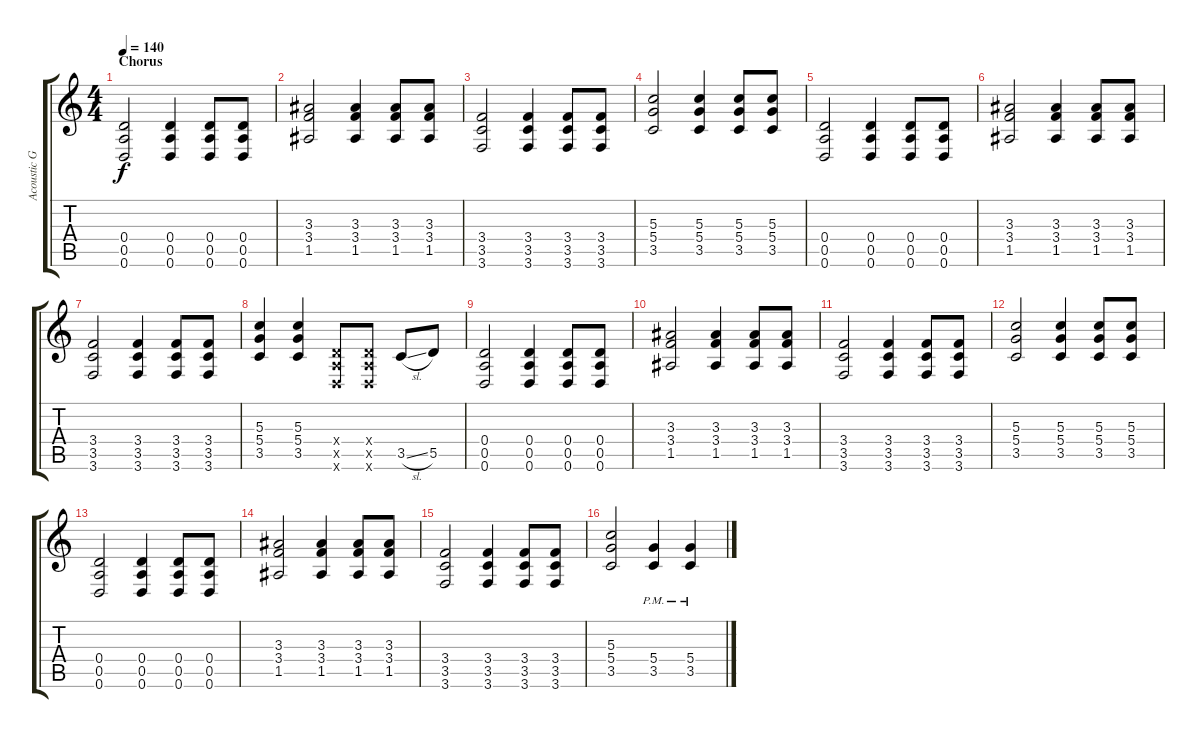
\track ("Acoustic Guitar I" "Acoustic G") {instrument acousticguitarsteel}
\staff {score tabs}
\tuning (E4 B3 G3 D3 A2 D2) {hide}
\ts (4 4)
\section ("" "Chorus")
\tempo 140
\clef g2
\ks c
(0.4 0.5 0.6).2{dy f} (0.4 0.5 0.6).4 (0.4 0.5 0.6).8 (0.4 0.5 0.6).8 |
(3.3 3.4 1.5).2 (3.3 3.4 1.5).4 (3.3 3.4 1.5).8 (3.3 3.4 1.5).8 |
(3.4 3.5 3.6).2 (3.4 3.5 3.6).4 (3.4 3.5 3.6).8 (3.4 3.5 3.6).8 |
(5.3 5.4 3.5).2 (5.3 5.4 3.5).4 (5.3 5.4 3.5).8 (5.3 5.4 3.5).8 |
(0.4 0.5 0.6).2 (0.4 0.5 0.6).4 (0.4 0.5 0.6).8 (0.4 0.5 0.6).8 |
(3.3 3.4 1.5).2 (3.3 3.4 1.5).4 (3.3 3.4 1.5).8 (3.3 3.4 1.5).8 |
(3.4 3.5 3.6).2 (3.4 3.5 3.6).4 (3.4 3.5 3.6).8 (3.4 3.5 3.6).8 |
(5.3 5.4 3.5).4 (5.3 5.4 3.5).4 (0.4{x} 0.5{x} 0.6{x}).8 (0.4{x} 0.5{x} 0.6{x}).8 3.5{sl}.8 5.5.8 |
(0.4 0.5 0.6).2 (0.4 0.5 0.6).4 (0.4 0.5 0.6).8 (0.4 0.5 0.6).8 |
(3.3 3.4 1.5).2 (3.3 3.4 1.5).4 (3.3 3.4 1.5).8 (3.3 3.4 1.5).8 |
(3.4 3.5 3.6).2 (3.4 3.5 3.6).4 (3.4 3.5 3.6).8 (3.4 3.5 3.6).8 |
(5.3 5.4 3.5).2 (5.3 5.4 3.5).4 (5.3 5.4 3.5).8 (5.3 5.4 3.5).8 |
(0.4 0.5 0.6).2 (0.4 0.5 0.6).4 (0.4 0.5 0.6).8 (0.4 0.5 0.6).8 |
(3.3 3.4 1.5).2 (3.3 3.4 1.5).4 (3.3 3.4 1.5).8 (3.3 3.4 1.5).8 |
(3.4 3.5 3.6).2 (3.4 3.5 3.6).4 (3.4 3.5 3.6).8 (3.4 3.5 3.6).8 |
(5.3 5.4 3.5).2 (5.4{pm} 3.5{pm}).4 (5.4{pm} 3.5{pm}).4
